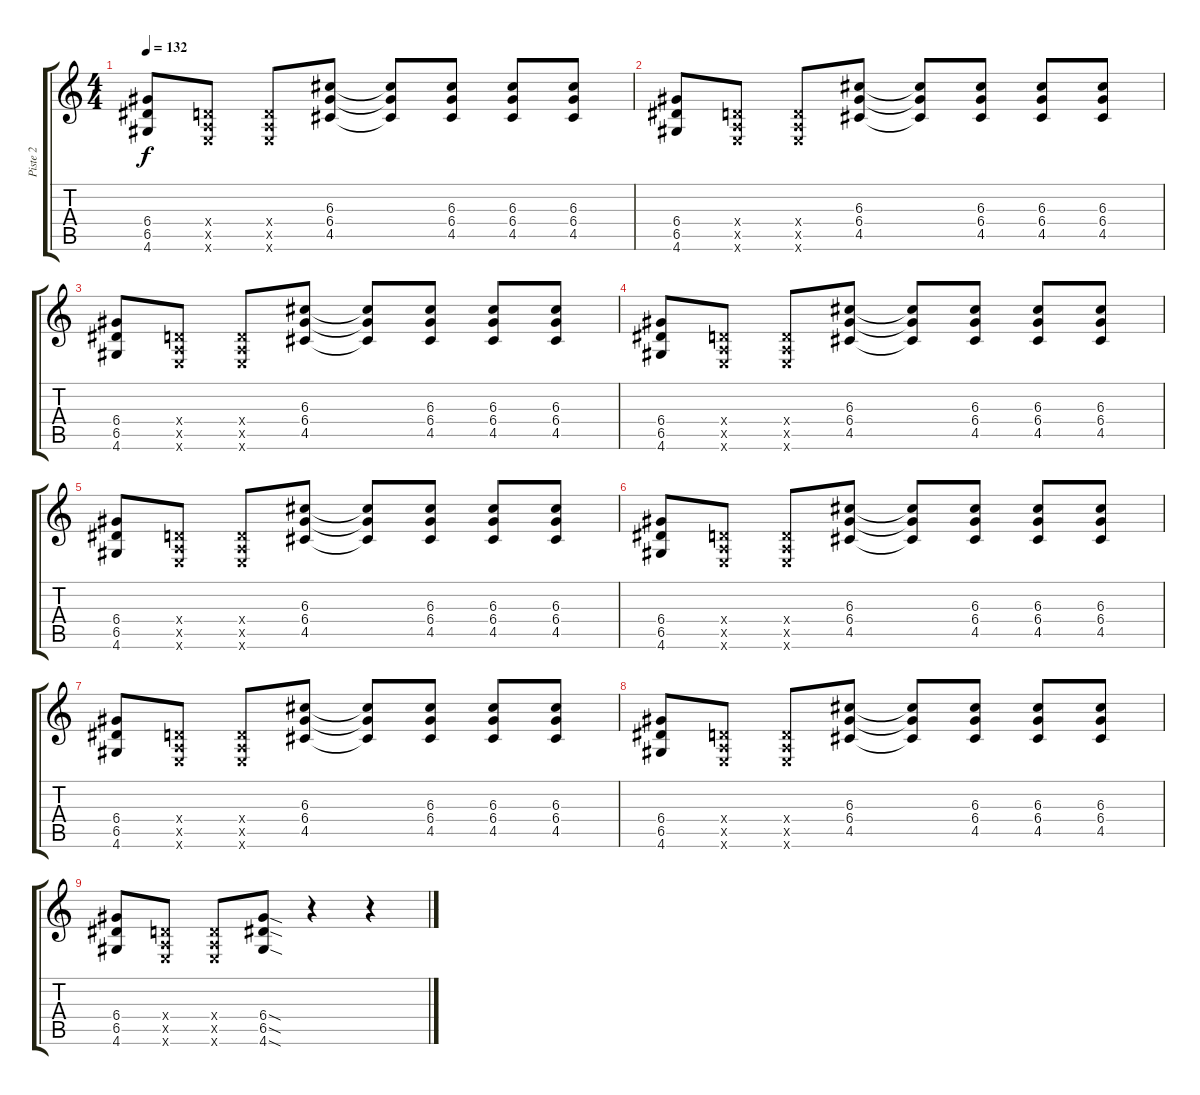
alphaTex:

\track ("Piste 2" "Piste 2") {instrument acousticguitarsteel}
\staff {score tabs}
\tuning (E4 B3 G3 D3 A2 E2) {hide}
\ts (4 4)
\tempo 132
\clef g2
\ks c
(6.4 6.5 4.6).8{dy f} (0.4{x} 0.5{x} 0.6{x}).8 (0.4{x} 0.5{x} 0.6{x}).8 (6.3 6.4 4.5).8 (6.3{t} 6.4{t} 4.5{t}).8 (6.3 6.4 4.5).8 (6.3 6.4 4.5).8 (6.3 6.4 4.5).8 |
(6.4 6.5 4.6).8 (0.4{x} 0.5{x} 0.6{x}).8 (0.4{x} 0.5{x} 0.6{x}).8 (6.3 6.4 4.5).8 (6.3{t} 6.4{t} 4.5{t}).8 (6.3 6.4 4.5).8 (6.3 6.4 4.5).8 (6.3 6.4 4.5).8 |
(6.4 6.5 4.6).8 (0.4{x} 0.5{x} 0.6{x}).8 (0.4{x} 0.5{x} 0.6{x}).8 (6.3 6.4 4.5).8 (6.3{t} 6.4{t} 4.5{t}).8 (6.3 6.4 4.5).8 (6.3 6.4 4.5).8 (6.3 6.4 4.5).8 |
(6.4 6.5 4.6).8 (0.4{x} 0.5{x} 0.6{x}).8 (0.4{x} 0.5{x} 0.6{x}).8 (6.3 6.4 4.5).8 (6.3{t} 6.4{t} 4.5{t}).8 (6.3 6.4 4.5).8 (6.3 6.4 4.5).8 (6.3 6.4 4.5).8 |
(6.4 6.5 4.6).8 (0.4{x} 0.5{x} 0.6{x}).8 (0.4{x} 0.5{x} 0.6{x}).8 (6.3 6.4 4.5).8 (6.3{t} 6.4{t} 4.5{t}).8 (6.3 6.4 4.5).8 (6.3 6.4 4.5).8 (6.3 6.4 4.5).8 |
(6.4 6.5 4.6).8 (0.4{x} 0.5{x} 0.6{x}).8 (0.4{x} 0.5{x} 0.6{x}).8 (6.3 6.4 4.5).8 (6.3{t} 6.4{t} 4.5{t}).8 (6.3 6.4 4.5).8 (6.3 6.4 4.5).8 (6.3 6.4 4.5).8 |
(6.4 6.5 4.6).8 (0.4{x} 0.5{x} 0.6{x}).8 (0.4{x} 0.5{x} 0.6{x}).8 (6.3 6.4 4.5).8 (6.3{t} 6.4{t} 4.5{t}).8 (6.3 6.4 4.5).8 (6.3 6.4 4.5).8 (6.3 6.4 4.5).8 |
(6.4 6.5 4.6).8 (0.4{x} 0.5{x} 0.6{x}).8 (0.4{x} 0.5{x} 0.6{x}).8 (6.3 6.4 4.5).8 (6.3{t} 6.4{t} 4.5{t}).8 (6.3 6.4 4.5).8 (6.3 6.4 4.5).8 (6.3 6.4 4.5).8 |
(6.4 6.5 4.6).8 (0.4{x} 0.5{x} 0.6{x}).8 (0.4{x} 0.5{x} 0.6{x}).8 (6.4{sod} 6.5{sod} 4.6{sod}).8 r.4 r.4
